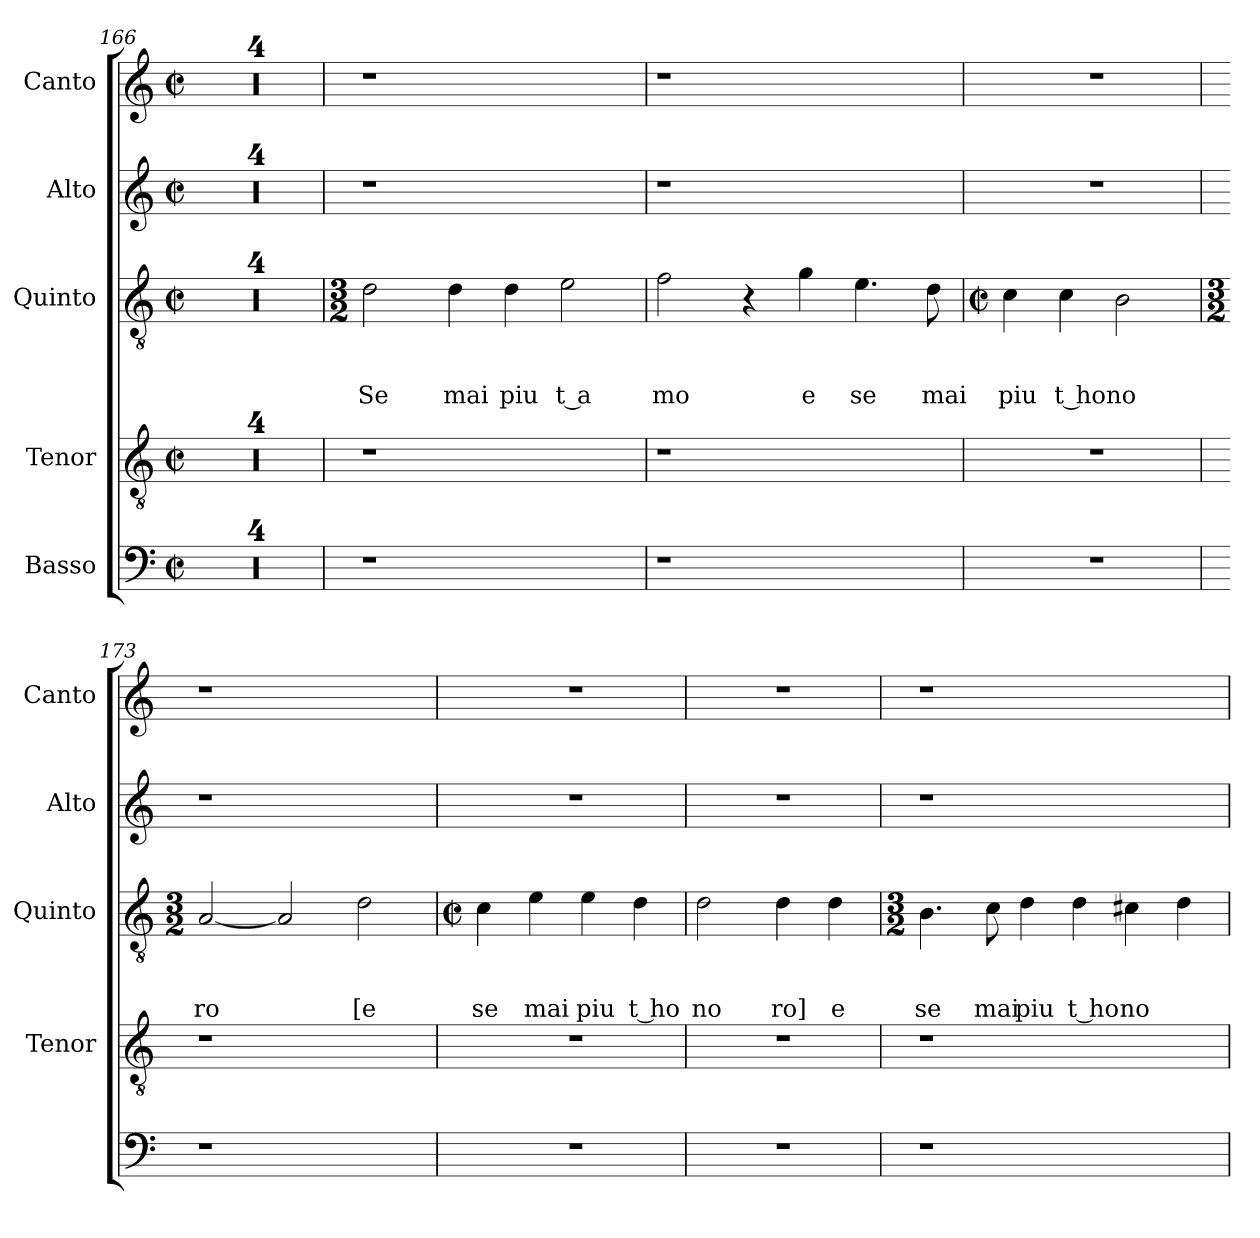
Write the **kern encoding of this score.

**kern	**kern	**kern	**text	**text	**text	**kern	**kern
*part5	*part4	*part3	*part3	*part3	*part3	*part2	*part1
*staff5	*staff4	*staff3	*staff3	*staff3	*staff3	*staff2	*staff1
*I"Basso	*I"Tenor	*I"Quinto	*	*	*	*I"Alto	*I"Canto
*	*I'Tenor	*I'Quinto	*	*	*	*I'Alto	*I'Canto
*clefF4	*clefGv2	*clefGv2	*	*	*	*clefG2	*clefG2
*k[]	*k[]	*k[]	*	*	*	*k[]	*k[]
*C:	*C:	*C:	*	*	*	*C:	*C:
*M2/2	*M2/2	*M2/2	*	*	*	*M2/2	*M2/2
*met(c|)	*met(c|)	*met(c|)	*	*	*	*met(c|)	*met(c|)
=166	=166	=166	=166	=166	=166	=166	=166
1r	1r	1r	.	.	.	1r	1r
=167	=167	=167	=167	=167	=167	=167	=167
1r	1r	1r	.	.	.	1r	1r
=168	=168	=168	=168	=168	=168	=168	=168
1r	1r	1r	.	.	.	1r	1r
=169	=169	=169	=169	=169	=169	=169	=169
1r	1r	1r	.	.	.	1r	1r
=170	=170	=170	=170	=170	=170	=170	=170
*	*	*M3/2	*	*	*	*	*
!	!	!	!	!	!LO:LY:b	!	!
1r	1r	2d\	.	.	Se	1r	1r
!	!	!	!	!	!LO:LY:b	!	!
.	.	4d\	.	.	mai	.	.
!	!	!	!	!	!LO:LY:b	!	!
.	.	4d\	.	.	piu	.	.
!	!	!	!	!	!LO:LY:b:rj	!	!
2ryy	2ryy	2e\	.	.	t a	2ryy	2ryy
!!LO:LB:g=z
=171	=171	=171	=171	=171	=171	=171	=171
!	!	!	!	!	!LO:LY:b	!	!
1r	1r	2f\	.	.	mo	1r	1r
.	.	4r	.	.	.	.	.
!	!	!	!	!	!LO:LY:b	!	!
.	.	4g\	.	.	e	.	.
!	!	!	!	!	!LO:LY:b	!	!
2ryy	2ryy	4.e\	.	.	se	2ryy	2ryy
!	!	!	!	!	!LO:LY:b	!	!
.	.	8d\	.	.	mai	.	.
=172	=172	=172	=172	=172	=172	=172	=172
*	*	*M2/2	*	*	*	*	*
*	*	*met(c|)	*	*	*	*	*
!	!	!	!	!	!LO:LY:b	!	!
1r	1r	4c\	.	.	piu	1r	1r
!	!	!	!	!	!LO:LY:b:rj	!	!
.	.	4c\	.	.	t hono	.	.
.	.	2B\	.	.	.	.	.
=173	=173	=173	=173	=173	=173	=173	=173
*	*	*M3/2	*	*	*	*	*
!	!	!	!	!	!LO:LY:b	!	!
1r	1r	[<2A/	.	.	ro	1r	1r
.	.	2A/]	.	.	.	.	.
!	!	!	!	!	!LO:LY:b	!	!
2ryy	2ryy	2d\	.	.	[e	2ryy	2ryy
=174	=174	=174	=174	=174	=174	=174	=174
*	*	*M2/2	*	*	*	*	*
*	*	*met(c|)	*	*	*	*	*
!	!	!	!	!	!LO:LY:b	!	!
1r	1r	4c\	.	.	se	1r	1r
!	!	!	!	!	!LO:LY:b	!	!
.	.	4e\	.	.	mai	.	.
!	!	!	!	!	!LO:LY:b	!	!
.	.	4e\	.	.	piu	.	.
!	!	!	!	!	!LO:LY:b:rj	!	!
.	.	4d\	.	.	t ho	.	.
=175	=175	=175	=175	=175	=175	=175	=175
!	!	!	!	!	!LO:LY:b	!	!
1r	1r	2d\	.	.	no	1r	1r
!	!	!	!	!	!LO:LY:b	!	!
.	.	4d\	.	.	ro]	.	.
!	!	!	!	!	!LO:LY:b	!	!
.	.	4d\	.	.	e	.	.
=176	=176	=176	=176	=176	=176	=176	=176
*	*	*M3/2	*	*	*	*	*
!	!	!	!	!	!LO:LY:b	!	!
1r	1r	4.B\	.	.	se	1r	1r
!	!	!	!	!	!LO:LY:b	!	!
.	.	8c\	.	.	mai	.	.
!	!	!	!	!	!LO:LY:b	!	!
.	.	4d\	.	.	piu	.	.
!	!	!	!	!	!LO:LY:b:rj	!	!
.	.	4d\	.	.	t ho	.	.
!	!	!	!	!	!LO:LY:b	!	!
2ryy	2ryy	4c#X\	.	.	no	2ryy	2ryy
.	.	4d\	.	.	.	.	.
=	=	=	=	=	=	=	=
*-	*-	*-	*-	*-	*-	*-	*-
